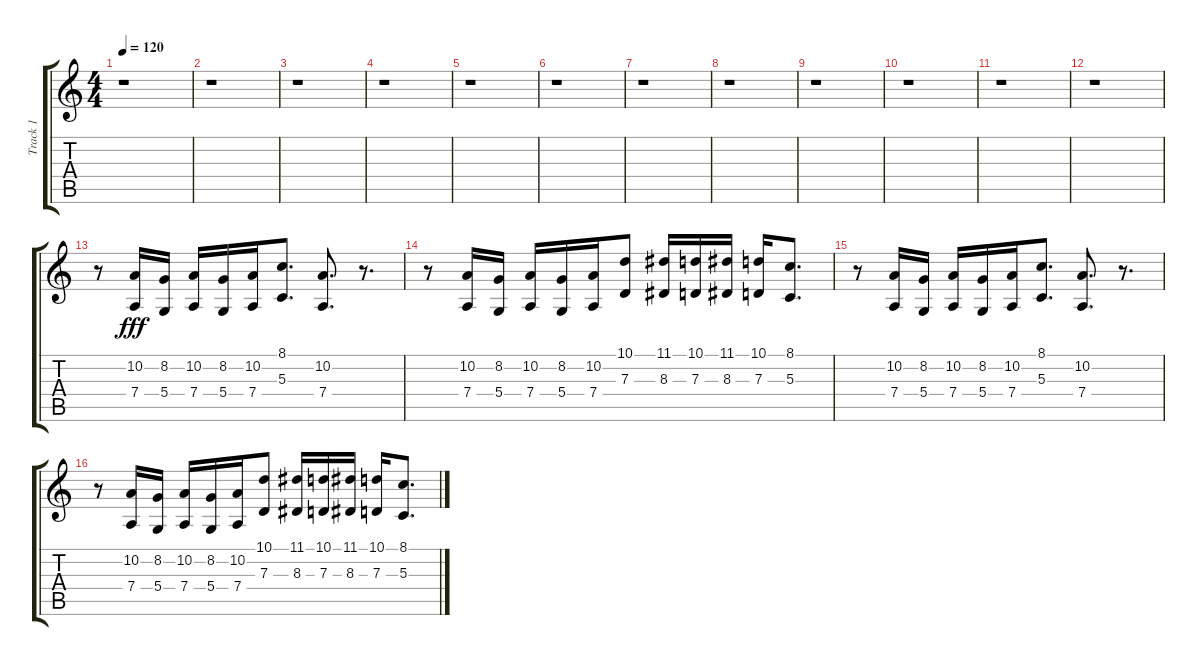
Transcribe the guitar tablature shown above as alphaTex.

\track ("Track 1" "Track 1") {instrument trumpet}
\staff {score tabs}
\tuning (E4 B3 G3 D3 A2 E2) {hide}
\ts (4 4)
\tempo 120
\clef g2
\ks c
r.1{dy fff} |
r.1 |
r.1 |
r.1 |
r.1 |
r.1 |
r.1 |
r.1 |
r.1 |
r.1 |
r.1 |
r.1 |
r.8 (10.2 7.4).16 (8.2 5.4).16 (10.2 7.4).16 (8.2 5.4).16 (10.2 7.4).16 (8.1 5.3).8{d} (10.2 7.4).8{d} r.8{d} |
r.8 (10.2 7.4).16 (8.2 5.4).16 (10.2 7.4).16 (8.2 5.4).16 (10.2 7.4).16 (10.1 7.3).8 (11.1 8.3).16 (10.1 7.3).16 (11.1 8.3).16 (10.1 7.3).16 (8.1 5.3).8{d} |
r.8 (10.2 7.4).16 (8.2 5.4).16 (10.2 7.4).16 (8.2 5.4).16 (10.2 7.4).16 (8.1 5.3).8{d} (10.2 7.4).8{d} r.8{d} |
r.8 (10.2 7.4).16 (8.2 5.4).16 (10.2 7.4).16 (8.2 5.4).16 (10.2 7.4).16 (10.1 7.3).8 (11.1 8.3).16 (10.1 7.3).16 (11.1 8.3).16 (10.1 7.3).16 (8.1 5.3).8{d}
